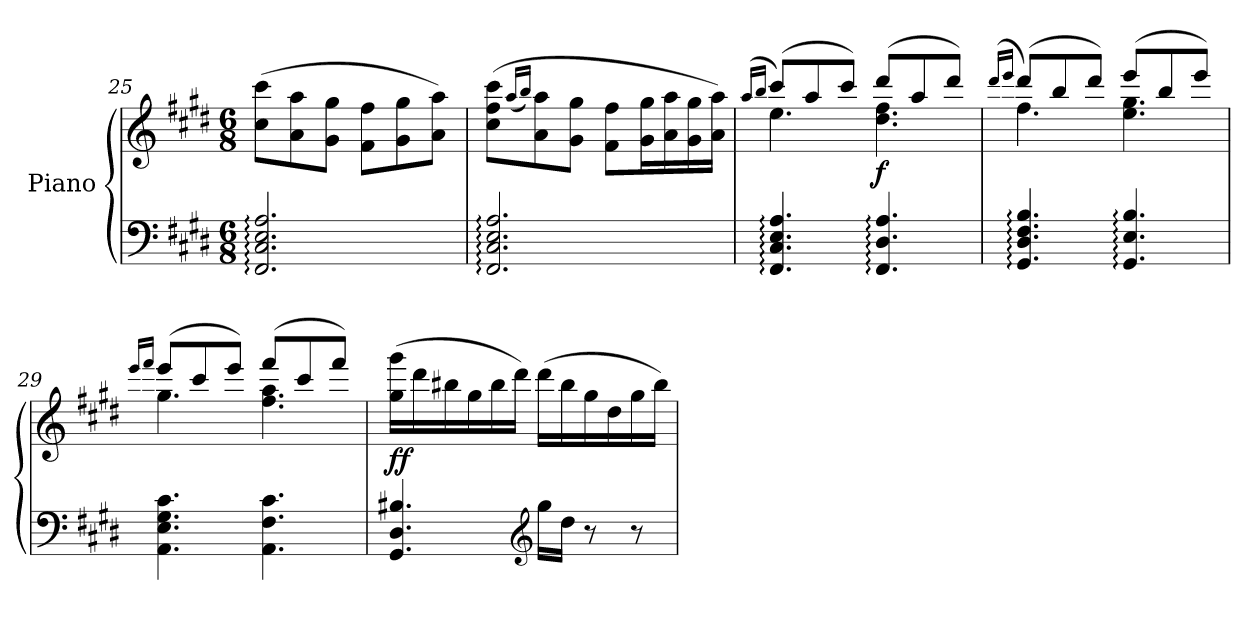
**kern	**kern	**dynam
*part1	*part1	*part1
*staff2	*staff1	*staff1/2
*I"Piano	*	*
!!LO:LB:g=z
*clefF4	*clefG2	*
*k[f#c#g#d#]	*k[f#c#g#d#]	*
*E:	*E:	*
*M6/8	*M6/8	*
=25	=25	=25
2.FF#/: 2.C#/: 2.E/: 2.A/:	(>8cc#\ 8ccc#\L	.
.	8a\ 8aa\	.
.	8g#\ 8gg#\J	.
.	8f#\ 8ff#\L	.
.	8g#\ 8gg#\	.
.	8a\ 8aa\J)	.
=26	=26	=26
2.FF#/: 2.C#/: 2.E/: 2.A/:	(>8cc#\ 8ff#\ 8ccc#\L	.
.	(<16qaa/LL	.
.	16qbb/JJ)	.
.	8a\ 8aa\	.
.	8g#\ 8gg#\J	.
.	8f#\ 8ff#\L	.
.	16g#\ 16gg#\L	.
.	16a\ 16aa\	.
.	16g#\ 16gg#\	.
.	16a\ 16aa\JJ)	.
=27	=27	=27
.	(>16qaa/LL	.
.	16qbb/JJ	.
*	*^	*
4.FF#/: 4.C#/: 4.E/: 4.A/:	(>8ccc#/L)	4.ee\	.
.	8aa/	.	.
.	8ccc#/J)	.	.
!	!	!	!LO:DY:b
4.FF#/: 4.D#/: 4.A/:	(>8ddd#/L	4.dd#\ 4.ff#\	f
.	8aa/	.	.
.	8ddd#/J)	.	.
=28	=28	=28	=28
.	(>16qddd#/LL	.	.
.	16qeee/JJ	.	.
4.GG#/: 4.D#/: 4.F#/: 4.B/:	(>8ddd#/L)	4.ff#\	.
.	8bb/	.	.
.	8ddd#/J)	.	.
4.GG#/: 4.E/: 4.B/:	(>8eee/L	4.ee\ 4.gg#\	.
.	8bb/	.	.
.	8eee/J)	.	.
!!LO:LB:g=z	!!
=29	=29	=29	=29
.	16qeee/LL	.	.
.	16qfff#/JJ	.	.
4.AA\ 4.E\ 4.G#\ 4.c#\	(>8eee/L	4.gg#\	.
.	8ccc#/	.	.
.	8eee/J)	.	.
4.AA\ 4.F#\ 4.c#\	(>8fff#/L	4.ff#\ 4.aa\	.
.	8ccc#/	.	.
.	8fff#/J)	.	.
*	*v	*v	*
=30	=30	=30
!	!	!LO:DY:b
4.GG#/ 4.D#/ 4.B#X/	(>16gg#\ 16ggg#\LL	ff
.	16ddd#\	.
.	16bb#X\	.
.	16gg#\	.
.	16bb#\	.
.	16ddd#\JJ)	.
*clefG2	*	*
16gg#\LL	(>16ddd#\LL	.
16dd#\JJ	16bb#\	.
8r	16gg#\	.
.	16dd#\	.
8r	16gg#\	.
.	16bb#\JJ)	.
=	=	=
*-	*-	*-
